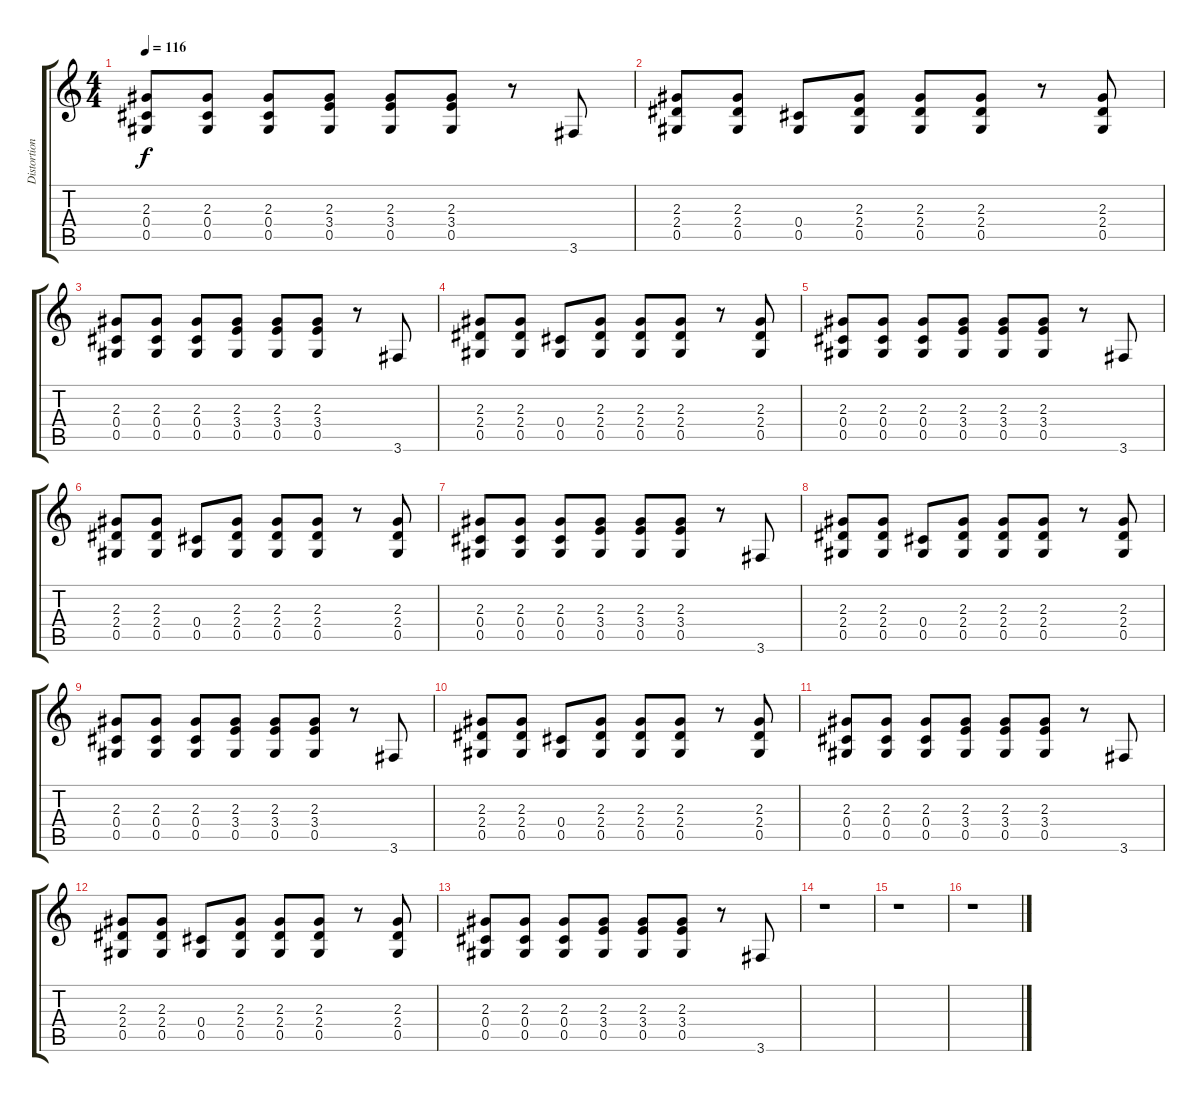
\track ("Distortion Guitar 2" "Distortion") {instrument distortionguitar}
\staff {score tabs}
\tuning (Eb4 Bb3 Gb3 Db3 Ab2 Eb2) {hide}
\ts (4 4)
\tempo 116
\clef g2
\ks c
(2.3 0.4 0.5).8{dy f} (2.3 0.4 0.5).8 (2.3 0.4 0.5).8 (2.3 3.4 0.5).8 (2.3 3.4 0.5).8 (2.3 3.4 0.5).8 r.8 3.6.8 |
(2.3 2.4 0.5).8 (2.3 2.4 0.5).8 (0.4 0.5).8 (2.3 2.4 0.5).8 (2.3 2.4 0.5).8 (2.3 2.4 0.5).8 r.8 (2.3 2.4 0.5).8 |
(2.3 0.4 0.5).8 (2.3 0.4 0.5).8 (2.3 0.4 0.5).8 (2.3 3.4 0.5).8 (2.3 3.4 0.5).8 (2.3 3.4 0.5).8 r.8 3.6.8 |
(2.3 2.4 0.5).8 (2.3 2.4 0.5).8 (0.4 0.5).8 (2.3 2.4 0.5).8 (2.3 2.4 0.5).8 (2.3 2.4 0.5).8 r.8 (2.3 2.4 0.5).8 |
(2.3 0.4 0.5).8 (2.3 0.4 0.5).8 (2.3 0.4 0.5).8 (2.3 3.4 0.5).8 (2.3 3.4 0.5).8 (2.3 3.4 0.5).8 r.8 3.6.8 |
(2.3 2.4 0.5).8 (2.3 2.4 0.5).8 (0.4 0.5).8 (2.3 2.4 0.5).8 (2.3 2.4 0.5).8 (2.3 2.4 0.5).8 r.8 (2.3 2.4 0.5).8 |
(2.3 0.4 0.5).8 (2.3 0.4 0.5).8 (2.3 0.4 0.5).8 (2.3 3.4 0.5).8 (2.3 3.4 0.5).8 (2.3 3.4 0.5).8 r.8 3.6.8 |
(2.3 2.4 0.5).8 (2.3 2.4 0.5).8 (0.4 0.5).8 (2.3 2.4 0.5).8 (2.3 2.4 0.5).8 (2.3 2.4 0.5).8 r.8 (2.3 2.4 0.5).8 |
(2.3 0.4 0.5).8 (2.3 0.4 0.5).8 (2.3 0.4 0.5).8 (2.3 3.4 0.5).8 (2.3 3.4 0.5).8 (2.3 3.4 0.5).8 r.8 3.6.8 |
(2.3 2.4 0.5).8 (2.3 2.4 0.5).8 (0.4 0.5).8 (2.3 2.4 0.5).8 (2.3 2.4 0.5).8 (2.3 2.4 0.5).8 r.8 (2.3 2.4 0.5).8 |
(2.3 0.4 0.5).8 (2.3 0.4 0.5).8 (2.3 0.4 0.5).8 (2.3 3.4 0.5).8 (2.3 3.4 0.5).8 (2.3 3.4 0.5).8 r.8 3.6.8 |
(2.3 2.4 0.5).8 (2.3 2.4 0.5).8 (0.4 0.5).8 (2.3 2.4 0.5).8 (2.3 2.4 0.5).8 (2.3 2.4 0.5).8 r.8 (2.3 2.4 0.5).8 |
(2.3 0.4 0.5).8 (2.3 0.4 0.5).8 (2.3 0.4 0.5).8 (2.3 3.4 0.5).8 (2.3 3.4 0.5).8 (2.3 3.4 0.5).8 r.8 3.6.8 |
r.1 |
r.1 |
r.1
